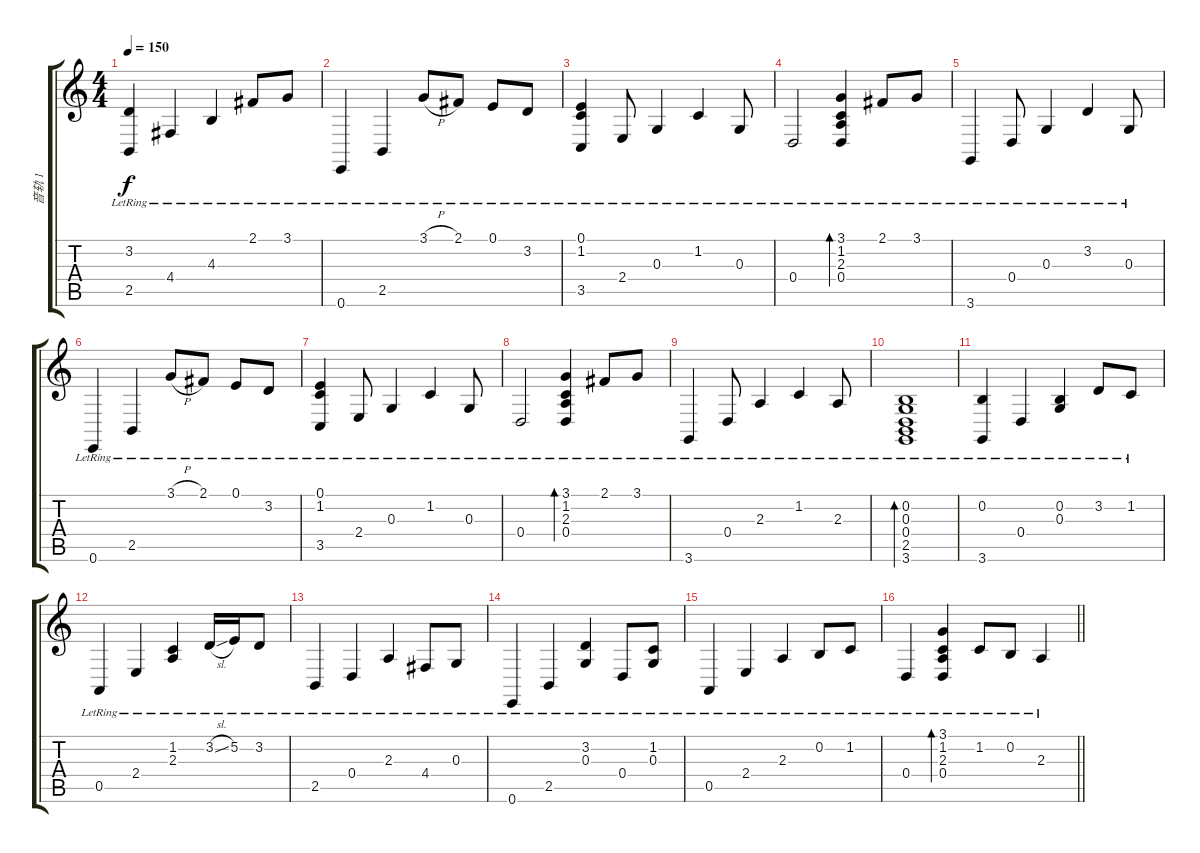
\track ("音轨 1" "音轨 1") {instrument acousticgrandpiano}
\staff {score tabs}
\tuning (E4 B3 G3 D3 A2 E2) {hide}
\ts (4 4)
\tempo 150
\clef g2
\ks c
(3.2{lr} 2.5{lr}).4{dy f} 4.4{lr}.4 4.3{lr}.4 2.1{lr}.8 3.1{lr}.8 |
0.6{lr}.4 2.5{lr}.4 3.1{h lr}.8 2.1{lr}.8 0.1{lr}.8 3.2{lr}.8 |
(0.1{lr} 1.2{lr} 3.5{lr}).4 2.4{lr}.8 0.3{lr}.4 1.2{lr}.4 0.3{lr}.8 |
0.4{lr}.2 (3.1{lr} 1.2{lr} 2.3{lr} 0.4{lr}).4{bd 240} 2.1{lr}.8 3.1{lr}.8 |
3.6{lr}.4 0.4{lr}.8 0.3{lr}.4 3.2{lr}.4 0.3{lr}.8 |
0.6{lr}.4 2.5{lr}.4 3.1{h lr}.8 2.1{lr}.8 0.1{lr}.8 3.2{lr}.8 |
(0.1{lr} 1.2{lr} 3.5{lr}).4 2.4{lr}.8 0.3{lr}.4 1.2{lr}.4 0.3{lr}.8 |
0.4{lr}.2 (3.1{lr} 1.2{lr} 2.3{lr} 0.4{lr}).4{bd 240} 2.1{lr}.8 3.1{lr}.8 |
3.6{lr}.4 0.4{lr}.8 2.3{lr}.4 1.2{lr}.4 2.3{lr}.8 |
(0.2{lr} 0.3{lr} 0.4{lr} 2.5{lr} 3.6{lr}).1{bd 480} |
(0.2{lr} 3.6{lr}).4 0.4{lr}.4 (0.2{lr} 0.3{lr}).4 3.2{lr}.8 1.2{lr}.8 |
0.5{lr}.4 2.4{lr}.4 (1.2{lr} 2.3{lr}).4 3.2{sl lr}.16 5.2{lr}.16 3.2{lr}.8 |
2.5{lr}.4 0.4{lr}.4 2.3{lr}.4 4.4{lr}.8 0.3{lr}.8 |
0.6{lr}.4 2.5{lr}.4 (3.2{lr} 0.3{lr}).4 0.4{lr}.8 (1.2{lr} 0.3{lr}).8 |
0.5{lr}.4 2.4{lr}.4 2.3{lr}.4 0.2{lr}.8 1.2{lr}.8 |
\barLineRight lightlight
0.4{lr}.4 (3.1{lr} 1.2{lr} 2.3{lr} 0.4{lr}).4{bd 240} 1.2{lr}.8 0.2{lr}.8 2.3{lr}.4
